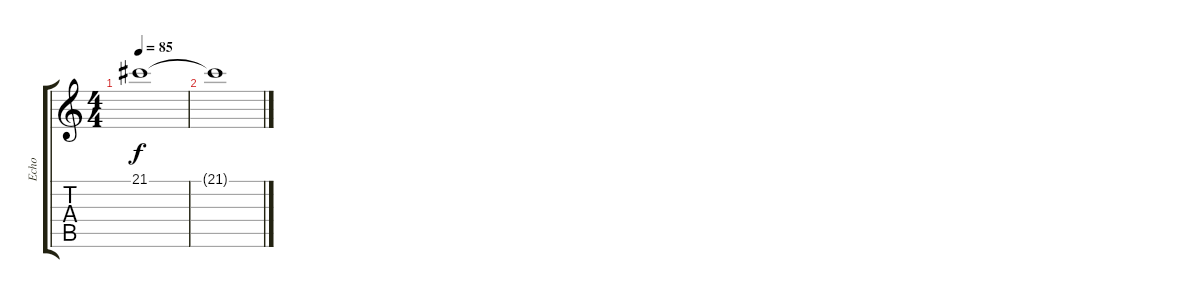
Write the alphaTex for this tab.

\track ("Echo" "Echo") {instrument viola}
\staff {score tabs}
\tuning (E4 B3 G3 D3 A2 E2) {hide}
\ts (4 4)
\tempo 85
\clef g2
\ks c
21.1{t}.1{dy f} |
21.1{t}.1
